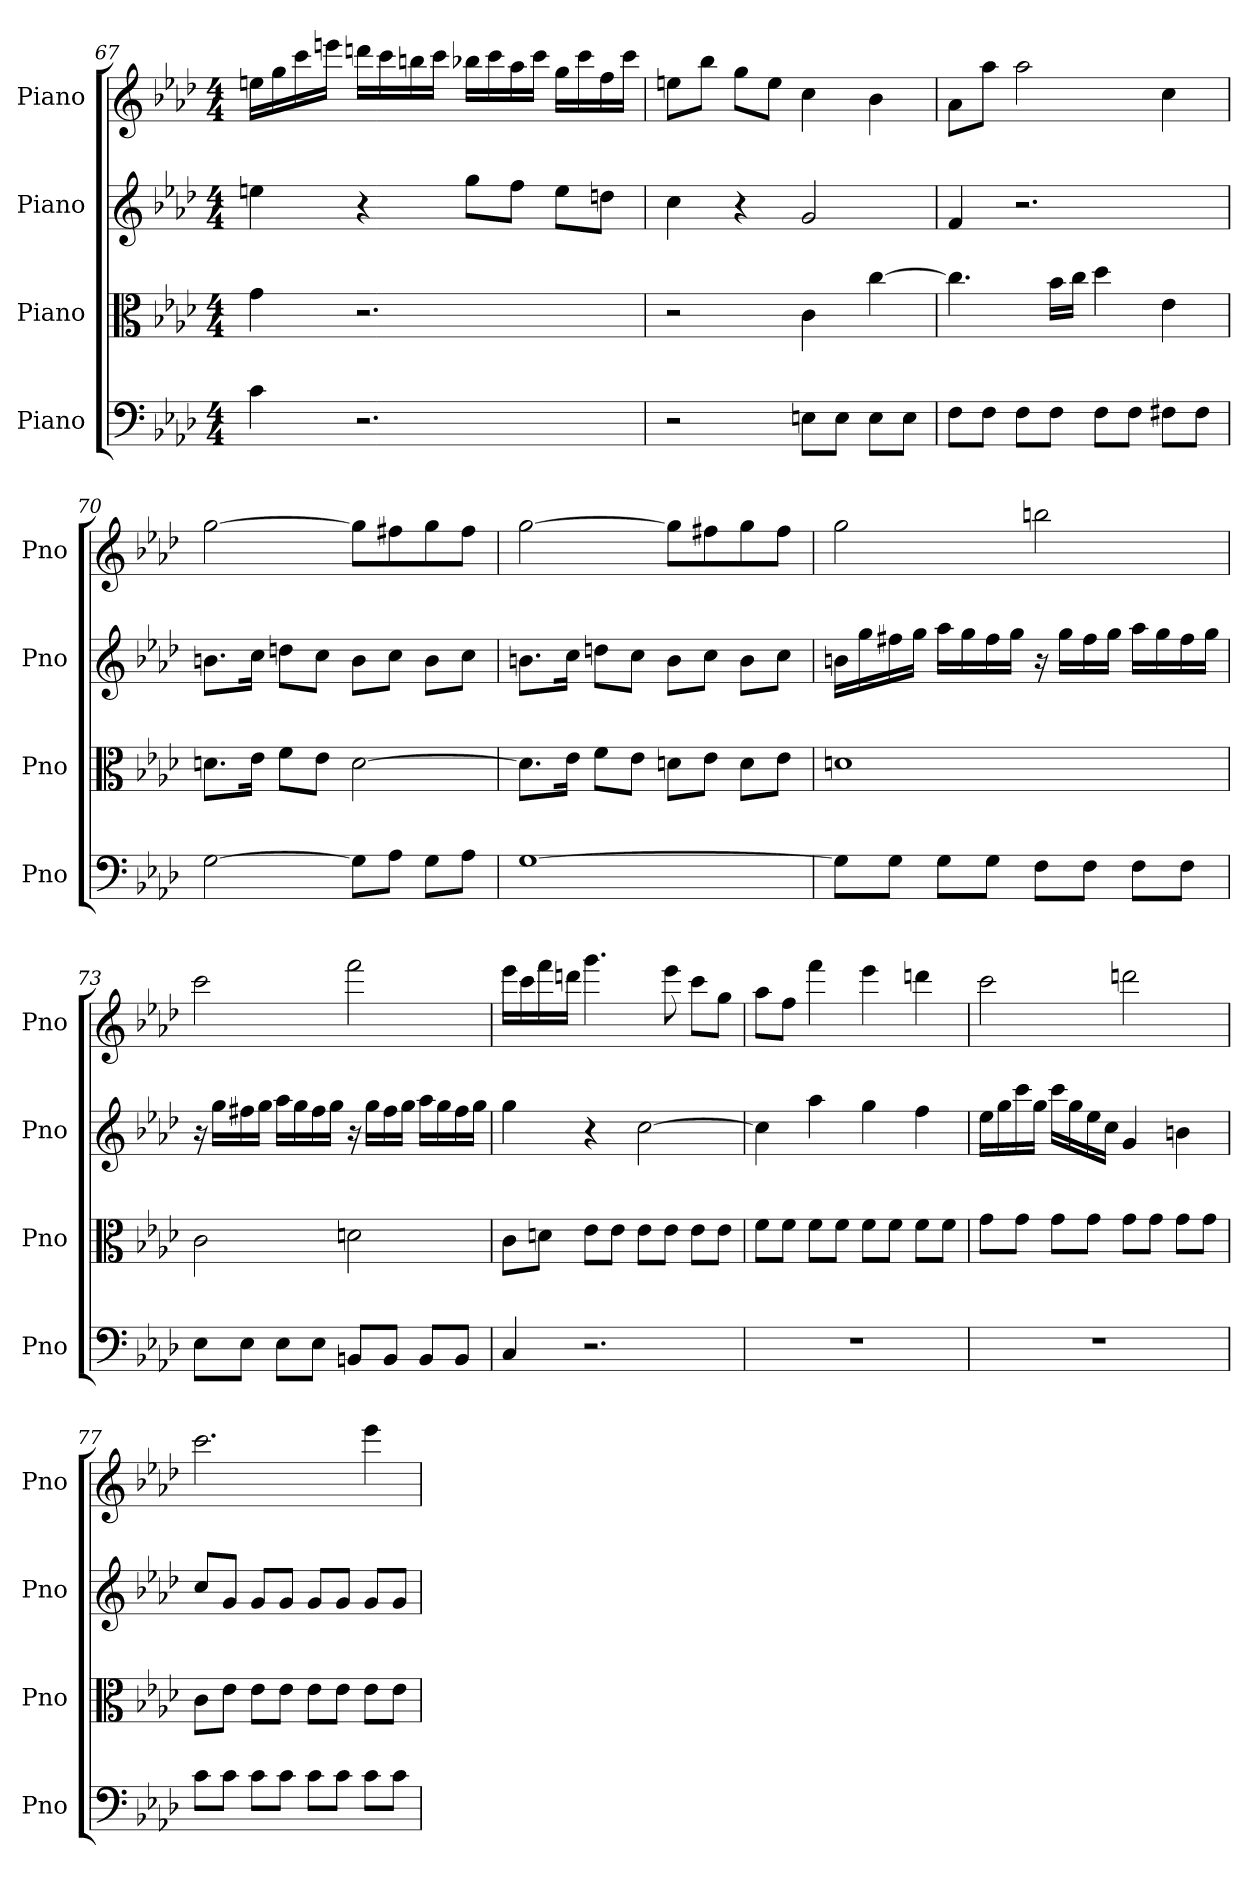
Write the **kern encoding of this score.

**kern	**kern	**kern	**kern
*part4	*part3	*part2	*part1
*staff4	*staff3	*staff2	*staff1
*I"Piano	*I"Piano	*I"Piano	*I"Piano
*I'Pno	*I'Pno	*I'Pno	*I'Pno
!!LO:PB:g=z
*clefF4	*clefC3	*clefG2	*clefG2
*k[b-e-a-d-]	*k[b-e-a-d-]	*k[b-e-a-d-]	*k[b-e-a-d-]
*M4/4	*M4/4	*M4/4	*M4/4
=67	=67	=67	=67
4c\	4g\	4een\	16een\LL
.	.	.	16gg\
.	.	.	16ccc\
.	.	.	16eeen\JJ
2.r	2.r	4r	16dddn\LL
.	.	.	16ccc\
.	.	.	16bbn\
.	.	.	16ccc\JJ
.	.	8gg\L	16bb-X\LL
.	.	.	16ccc\
.	.	8ff\J	16aa-\
.	.	.	16ccc\JJ
.	.	8ee\L	16gg\LL
.	.	.	16ccc\
.	.	8ddn\J	16ff\
.	.	.	16ccc\JJ
=68	=68	=68	=68
2r	2r	4cc\	8een\L
.	.	.	8bb-\J
.	.	4r	8gg\L
.	.	.	8ee\J
8En\L	4c\	2g/	4cc\
8E\J	.	.	.
8E\L	[4cc\	.	4b-\
8E\J	.	.	.
=69	=69	=69	=69
8F\L	4.cc\]	4f/	8a-\L
8F\J	.	.	8aa-\J
8F\L	.	2.r	2aa-\
8F\J	16b-\LL	.	.
.	16cc\JJ	.	.
8F\L	4dd-\	.	.
8F\J	.	.	.
8F#X\L	4e-\	.	4cc\
8F#\J	.	.	.
!!LO:LB:g=z
=70	=70	=70	=70
[2G\	8.dn\L	8.bn\L	[2gg\
.	16e-\Jk	16cc\Jk	.
.	8f\L	8ddn\L	.
.	8e-\J	8cc\J	.
8G\L]	[2d\	8b\L	8gg\L]
8A-\J	.	8cc\J	8ff#X\
8G\L	.	8b\L	8gg\
8A-\J	.	8cc\J	8ff#\J
=71	=71	=71	=71
[1G	8.d\L]	8.bn\L	[2gg\
.	16e-\Jk	16cc\Jk	.
.	8f\L	8ddn\L	.
.	8e-\J	8cc\J	.
.	8dn\L	8b\L	8gg\L]
.	8e-\J	8cc\J	8ff#X\
.	8d\L	8b\L	8gg\
.	8e-\J	8cc\J	8ff#\J
=72	=72	=72	=72
8G\L]	1dn	16bn\LL	2gg\
.	.	16gg\	.
8G\J	.	16ff#X\	.
.	.	16gg\JJ	.
8G\L	.	16aa-\LL	.
.	.	16gg\	.
8G\J	.	16ff#\	.
.	.	16gg\JJ	.
8F\L	.	16r	2bbn\
.	.	16gg\LL	.
8F\J	.	16ff#\	.
.	.	16gg\JJ	.
8F\L	.	16aa-\LL	.
.	.	16gg\	.
8F\J	.	16ff#\	.
.	.	16gg\JJ	.
!!LO:LB:g=z
=73	=73	=73	=73
8E-\L	2c\	16r	2ccc\
.	.	16gg\LL	.
8E-\J	.	16ff#X\	.
.	.	16gg\JJ	.
8E-\L	.	16aa-\LL	.
.	.	16gg\	.
8E-\J	.	16ff#\	.
.	.	16gg\JJ	.
8BBn/L	2dn\	16r	2fff\
.	.	16gg\LL	.
8BB/J	.	16ff#\	.
.	.	16gg\JJ	.
8BB/L	.	16aa-\LL	.
.	.	16gg\	.
8BB/J	.	16ff#\	.
.	.	16gg\JJ	.
=74	=74	=74	=74
4C/	8c\L	4gg\	16eee-\LL
.	.	.	16ccc\
.	8dn\J	.	16fff\
.	.	.	16dddn\JJ
2.r	8e-\L	4r	4.ggg\
.	8e-\J	.	.
.	8e-\L	[2cc\	.
.	8e-\J	.	8eee-\
.	8e-\L	.	8ccc\L
.	8e-\J	.	8gg\J
=75	=75	=75	=75
1r	8f\L	4cc\]	8aa-\L
.	8f\J	.	8ff\J
.	8f\L	4aa-\	4fff\
.	8f\J	.	.
.	8f\L	4gg\	4eee-\
.	8f\J	.	.
.	8f\L	4ff\	4dddn\
.	8f\J	.	.
!!LO:PB:g=z
=76	=76	=76	=76
1r	8g\L	16ee-\LL	2ccc\
.	.	16gg\	.
.	8g\J	16ccc\	.
.	.	16gg\JJ	.
.	8g\L	16ccc\LL	.
.	.	16gg\	.
.	8g\J	16ee-\	.
.	.	16cc\JJ	.
.	8g\L	4g/	2dddn\
.	8g\J	.	.
.	8g\L	4bn\	.
.	8g\J	.	.
=77	=77	=77	=77
8c\L	8c\L	8cc/L	2.ccc\
8c\J	8e-\J	8g/J	.
8c\L	8e-\L	8g/L	.
8c\J	8e-\J	8g/J	.
8c\L	8e-\L	8g/L	.
8c\J	8e-\J	8g/J	.
8c\L	8e-\L	8g/L	4eee-\
8c\J	8e-\J	8g/J	.
=	=	=	=
*-	*-	*-	*-
